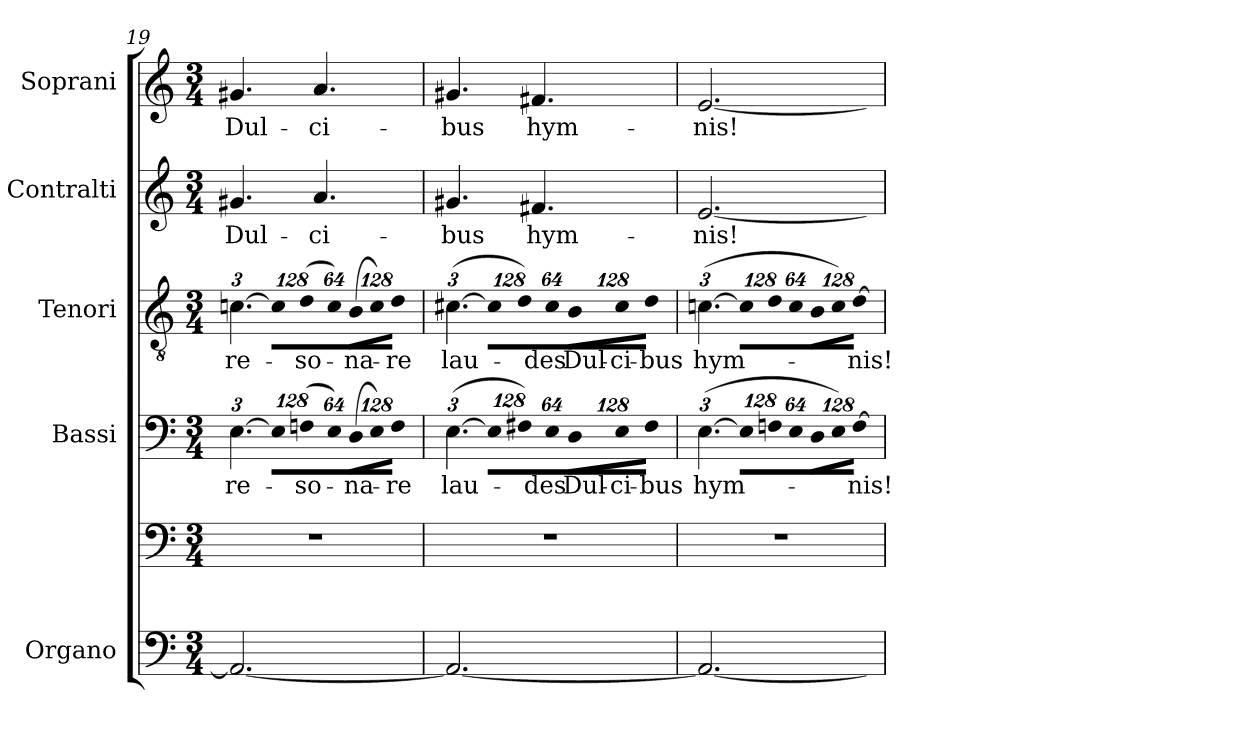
**kern	**kern	**kern	**text	**kern	**text	**kern	**text	**kern	**text
*part5	*part5	*part4	*part4	*part3	*part3	*part2	*part2	*part1	*part1
*staff6	*staff5	*staff4	*staff4	*staff3	*staff3	*staff2	*staff2	*staff1	*staff1
*I"Organo	*	*I"Bassi	*	*I"Tenori	*	*I"Contralti	*	*I"Soprani	*
*I'Org.	*	*I'B.	*	*I'T.	*	*I'C.	*	*I'S.	*
*clefF4	*clefF4	*clefF4	*	*clefGv2	*	*clefG2	*	*clefG2	*
*	*	*	*	*ITrd7c12	*	*	*	*	*
*k[]	*k[]	*k[]	*	*k[]	*	*k[]	*	*k[]	*
*C:	*C:	*C:	*	*C:	*	*C:	*	*C:	*
*M3/4	*M3/4	*M3/4	*	*M3/4	*	*M3/4	*	*M3/4	*
=19	=19	=19	=19	=19	=19	=19	=19	=19	=19
!	!LO:N:vis=1	!	!	!	!	!	!	!	!
*	*	*Xbrackettup	*	*	*	*	*	*	*
!	!	!	!LO:LY:b:color=#000000	!	!	!	!	!	!
*	*	*	*	*Xbrackettup	*	*	*	*	*
!	!	!	!	!	!LO:LY:b:color=#000000	!	!	!	!
!	!	!	!	!	!	!	!LO:LY:b:color=#000000	!	!
!	!	!	!	!	!	!	!	!	!LO:LY:b:color=#000000
2.AAi/_	2.r	[6.Ei\	re-	[6.Cni\	re-	4.g#Xi/	Dul-	4.g#Xi/	Dul-
!	!	!LO:N:vis=8	!	!LO:N:vis=8	!	!	!	!	!
.	.	1024%85Ei\L]	.	1024%85Ci\L]	.	.	.	.	.
!	!	!LO:N:vis=8	!	!	!	!	!	!	!
!	!	!	!LO:LY:b:color=#000000	!LO:N:vis=8	!	!	!	!	!
!	!	!	!	!	!LO:LY:b:color=#000000	!	!	!	!
.	.	(1024%85Fni\	-so-	(1024%85Di\	-so-	.	.	.	.
!	!	!	!	!	!	!	!LO:LY:b:color=#000000	!	!
!	!	!	!	!	!	!	!	!	!LO:LY:b:color=#000000
.	.	.	.	.	.	4.ai/	-ci-	4.ai/	-ci-
!	!	!LO:N:vis=8	!	!LO:N:vis=8	!	!	!	!	!
.	.	512%43Ei\J)	.	512%43Ci\J)	.	.	.	.	.
!	!	!LO:N:vis=8	!	!	!	!	!	!	!
!	!	!	!LO:LY:b:color=#000000	!LO:N:vis=8	!	!	!	!	!
!	!	!	!	!	!LO:LY:b:color=#000000	!	!	!	!
.	.	(1024%85Di\L	-na-	(1024%85BBi\L	-na-	.	.	.	.
!	!	!LO:N:vis=8	!	!LO:N:vis=8	!	!	!	!	!
.	.	1024%85Ei\)	.	1024%85Ci\)	.	.	.	.	.
!	!	!LO:N:vis=8	!	!	!	!	!	!	!
!	!	!	!LO:LY:b:color=#000000	!LO:N:vis=8	!	!	!	!	!
!	!	!	!	!	!LO:LY:b:color=#000000	!	!	!	!
.	.	512%43Fi\J	-re	512%43Di\J	-re	.	.	.	.
=20	=20	=20	=20	=20	=20	=20	=20	=20	=20
!	!LO:N:vis=1	!	!	!	!	!	!	!	!
!	!	!	!LO:LY:b:color=#000000	!	!	!	!	!	!
!	!	!	!	!	!LO:LY:b:color=#000000	!	!	!	!
!	!	!	!	!	!	!	!LO:LY:b:color=#000000	!	!
!	!	!	!	!	!	!	!	!	!LO:LY:b:color=#000000
2.AAi/_	2.r	([6.Ei\	lau-	([6.C#Xi\	lau-	4.g#Xi/	-bus	4.g#Xi/	-bus
!	!	!LO:N:vis=8	!	!LO:N:vis=8	!	!	!	!	!
.	.	1024%85Ei\L]	.	1024%85C#i\L]	.	.	.	.	.
!	!	!LO:N:vis=8	!	!LO:N:vis=8	!	!	!	!	!
.	.	1024%85F#Xi\)	.	1024%85Di\)	.	.	.	.	.
!	!	!	!	!	!	!	!LO:LY:b:color=#000000	!	!
!	!	!	!	!	!	!	!	!	!LO:LY:b:color=#000000
.	.	.	.	.	.	4.f#Xi/	hym-	4.f#Xi/	hym-
!	!	!LO:N:vis=8	!	!	!	!	!	!	!
!	!	!	!LO:LY:b:color=#000000	!LO:N:vis=8	!	!	!	!	!
!	!	!	!	!	!LO:LY:b:color=#000000	!	!	!	!
.	.	512%43Ei\J	-des	512%43C#i\J	-des	.	.	.	.
!	!	!LO:N:vis=8	!	!	!	!	!	!	!
!	!	!	!LO:LY:b:color=#000000	!LO:N:vis=8	!	!	!	!	!
!	!	!	!	!	!LO:LY:b:color=#000000	!	!	!	!
.	.	1024%85Di\L	Dul-	1024%85BBi\L	Dul-	.	.	.	.
!	!	!LO:N:vis=8	!	!	!	!	!	!	!
!	!	!	!LO:LY:b:color=#000000	!LO:N:vis=8	!	!	!	!	!
!	!	!	!	!	!LO:LY:b:color=#000000	!	!	!	!
.	.	1024%85Ei\	-ci-	1024%85C#i\	-ci-	.	.	.	.
!	!	!LO:N:vis=8	!	!	!	!	!	!	!
!	!	!	!LO:LY:b:color=#000000	!LO:N:vis=8	!	!	!	!	!
!	!	!	!	!	!LO:LY:b:color=#000000	!	!	!	!
.	.	512%43F#i\J	-bus	512%43Di\J	-bus	.	.	.	.
=21	=21	=21	=21	=21	=21	=21	=21	=21	=21
!	!LO:N:vis=1	!	!	!	!	!	!	!	!
!	!	!	!LO:LY:b:color=#000000	!	!	!	!	!	!
!	!	!	!	!	!LO:LY:b:color=#000000	!	!	!	!
!	!	!	!	!	!	!	!LO:LY:b:color=#000000	!	!
!	!	!	!	!	!	!	!	!	!LO:LY:b:color=#000000
2.AAi/_	2.r	([6.Ei\	hym-	([6.Cni\	hym-	[2.ei/	-nis!	[2.ei/	-nis!
!	!	!LO:N:vis=8	!	!LO:N:vis=8	!	!	!	!	!
.	.	1024%85Ei\L]	.	1024%85Ci\L]	.	.	.	.	.
!	!	!LO:N:vis=8	!	!LO:N:vis=8	!	!	!	!	!
.	.	1024%85Fni\	.	1024%85Di\	.	.	.	.	.
!	!	!LO:N:vis=8	!	!LO:N:vis=8	!	!	!	!	!
.	.	512%43Ei\J	.	512%43Ci\J	.	.	.	.	.
!	!	!LO:N:vis=8	!	!LO:N:vis=8	!	!	!	!	!
.	.	1024%85Di\L	.	1024%85BBi\L	.	.	.	.	.
!	!	!LO:N:vis=8	!	!LO:N:vis=8	!	!	!	!	!
.	.	1024%85Ei\)	.	1024%85Ci\)	.	.	.	.	.
!	!	!LO:N:vis=8	!	!	!	!	!	!	!
!	!	!	!LO:LY:b:color=#000000	!LO:N:vis=8	!	!	!	!	!
!	!	!	!	!	!LO:LY:b:color=#000000	!	!	!	!
.	.	[512%43Fi\J	-nis!	[512%43Di\J	-nis!	.	.	.	.
=	=	=	=	=	=	=	=	=	=
*-	*-	*-	*-	*-	*-	*-	*-	*-	*-
